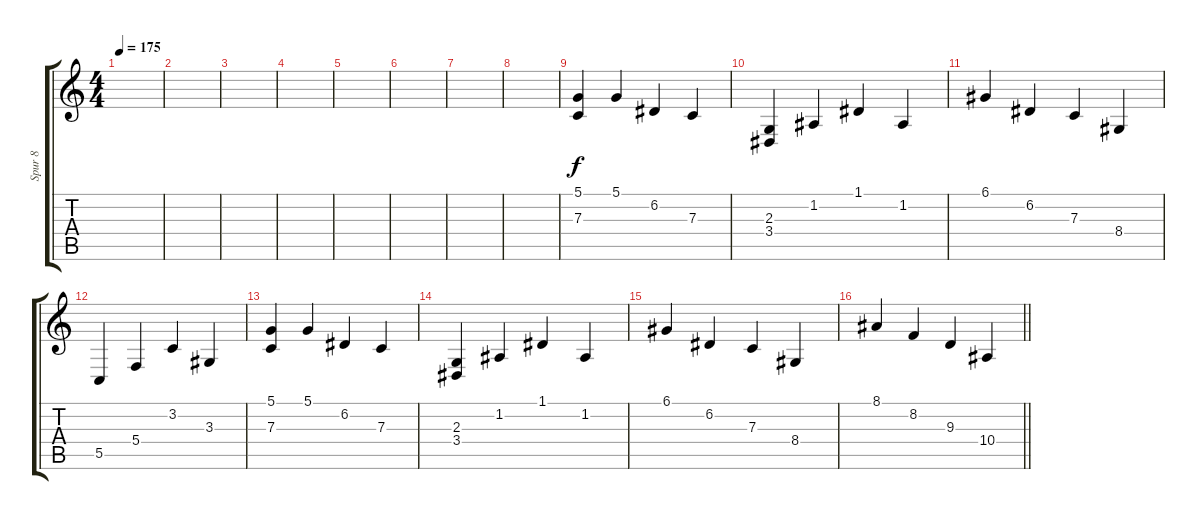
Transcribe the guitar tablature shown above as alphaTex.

\track ("Spur 8" "Spur 8") {instrument stringensemble1}
\staff {score tabs}
\tuning (D4 A3 F3 C3 G2 D2) {hide}
\ts (4 4)
\tempo 175
\clef g2
\ks c
|
|
|
|
|
|
|
|
(5.1 7.3).4 5.1.4 6.2.4 7.3.4 |
(2.3 3.4).4 1.2.4 1.1.4 1.2.4 |
6.1.4 6.2.4 7.3.4 8.4.4 |
5.5.4 5.4.4 3.2.4 3.3.4 |
(5.1 7.3).4 5.1.4 6.2.4 7.3.4 |
(2.3 3.4).4 1.2.4 1.1.4 1.2.4 |
6.1.4 6.2.4 7.3.4 8.4.4 |
\barLineRight lightlight
8.1.4 8.2.4 9.3.4 10.4.4
